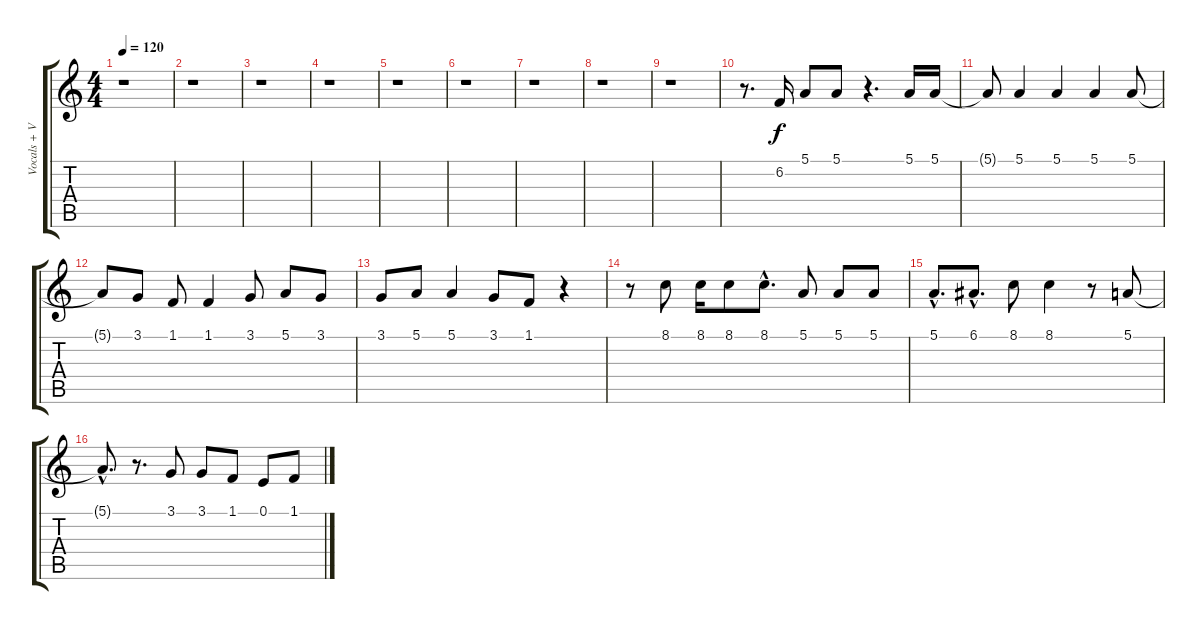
\track ("Vocals + Vibraphone" "Vocals + V") {instrument tangoaccordion}
\staff {score tabs}
\tuning (E4 B3 G3 D3 A2 E2) {hide}
\ts (4 4)
\tempo 120
\clef g2
\ks c
r.1{dy f instrument tangoaccordion} |
r.1 |
r.1 |
r.1 |
r.1 |
r.1 |
r.1 |
r.1 |
r.1 |
r.8{d} 6.2.16 5.1.8 5.1.8 r.4{d} 5.1.16 5.1.16 |
5.1{t}.8 5.1.4 5.1.4 5.1.4 5.1.8 |
5.1{t}.8 3.1.8 1.1.8 1.1.4 3.1.8 5.1.8 3.1.8 |
3.1.8 5.1.8 5.1.4 3.1.8 1.1.8 r.4 |
r.8 8.1.8 8.1.16 8.1.8 8.1{hac}.8{d} 5.1.8 5.1.8 5.1.8 |
5.1{hac}.8{d} 6.1{hac}.8{d} 8.1.8 8.1.4 r.8 5.1.8 |
5.1{hac t}.8{d} r.8{d} 3.1.8 3.1.8 1.1.8 0.1.8 1.1.8
